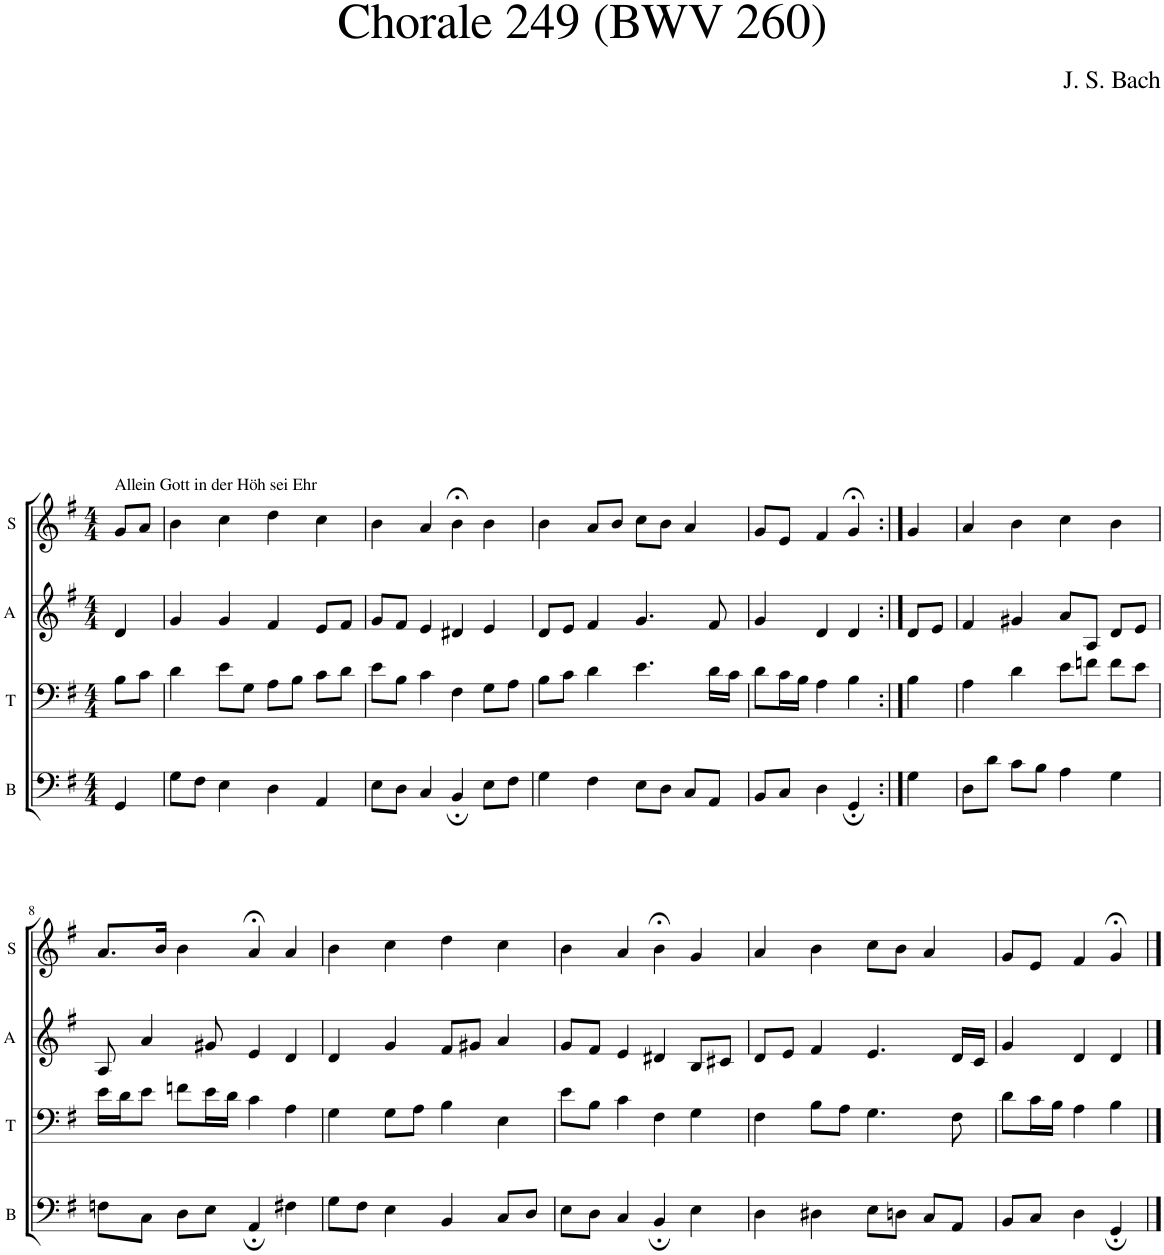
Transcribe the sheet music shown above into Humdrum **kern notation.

**kern	**kern	**kern	**kern
*part4	*part3	*part2	*part1
*staff4	*staff3	*staff2	*staff1
*I"B	*I"T	*I"A	*I"S
*I'B	*I'T	*I'A	*I'S
*clefF4	*clefF4	*clefG2	*clefG2
*k[f#]	*k[f#]	*k[f#]	*k[f#]
*M4/4	*M4/4	*M4/4	*M4/4
=1	=1	=1	=1
!	!	!	!LO:TX:a:t=Allein Gott in der Höh sei Ehr
4GG/	8B\L	4d/	8g/L
.	8c\J	.	8a/J
=2	=2	=2	=2
8G\L	4d\	4g/	4b\
8F#\J	.	.	.
4E\	8e\L	4g/	4cc\
.	8G\J	.	.
4D\	8A\L	4f#/	4dd\
.	8B\J	.	.
4AA/	8c\L	8e/L	4cc\
.	8d\J	8f#/J	.
=3	=3	=3	=3
8E\L	8e\L	8g/L	4b\
8D\J	8B\J	8f#/J	.
4C/	4c\	4e/	4a/
4BB;/	4F#\	4d#X/	4b;<\
8E\L	8G\L	4e/	4b\
8F#\J	8A\J	.	.
=4	=4	=4	=4
4G\	8B\L	8d/L	4b\
.	8c\J	8e/J	.
4F#\	4d\	4f#/	8a/L
.	.	.	8b/J
8E\L	4.e\	4.g/	8cc\L
8D\J	.	.	8b\J
8C/L	.	.	4a/
8AA/J	16d\LL	8f#/	.
.	16c\JJ	.	.
=5	=5	=5	=5
8BB/L	8d\L	4g/	8g/L
8C/J	16c\L	.	8e/J
.	16B\JJ	.	.
4D\	4A\	4d/	4f#/
4GG;/	4B\	4d/	4g;</
=6:|!	=6:|!	=6:|!	=6:|!
4G\	4B\	8d/L	4g/
.	.	8e/J	.
=7	=7	=7	=7
8D\L	4A\	4f#/	4a/
8d\J	.	.	.
8c\L	4d\	4g#X/	4b\
8B\J	.	.	.
4A\	8e\L	8a/L	4cc\
.	8fn\J	8A/J	.
4G\	8f\L	8d/L	4b\
.	8e\J	8e/J	.
!!LO:LB:g=z
=8	=8	=8	=8
8Fn\L	16e\LL	8A/	8.a/L
.	16d\J	.	.
8C\J	8e\J	4a/	.
.	.	.	16b/Jk
8D\L	8fn\L	.	4b\
8E\J	16e\L	8g#X/	.
.	16d\JJ	.	.
4AA;/	4c\	4e/	4a;</
4F#X\	4A\	4d/	4a/
=9	=9	=9	=9
8G\L	4G\	4d/	4b\
8F#\J	.	.	.
4E\	8G\L	4g/	4cc\
.	8A\J	.	.
4BB/	4B\	8f#/L	4dd\
.	.	8g#X/J	.
8C/L	4E\	4a/	4cc\
8D/J	.	.	.
=10	=10	=10	=10
8E\L	8e\L	8g/L	4b\
8D\J	8B\J	8f#/J	.
4C/	4c\	4e/	4a/
4BB;/	4F#\	4d#X/	4b;<\
4E\	4G\	8B/L	4g/
.	.	8c#X/J	.
=11	=11	=11	=11
4D\	4F#\	8d/L	4a/
.	.	8e/J	.
4D#X\	8B\L	4f#/	4b\
.	8A\J	.	.
8E\L	4.G\	4.e/	8cc\L
8Dn\J	.	.	8b\J
8C/L	.	.	4a/
8AA/J	8F#\	16d/LL	.
.	.	16c/JJ	.
=12	=12	=12	=12
8BB/L	8d\L	4g/	8g/L
8C/J	16c\L	.	8e/J
.	16B\JJ	.	.
4D\	4A\	4d/	4f#/
4GG;/	4B\	4d/	4g;</
==	==	==	==
*-	*-	*-	*-
